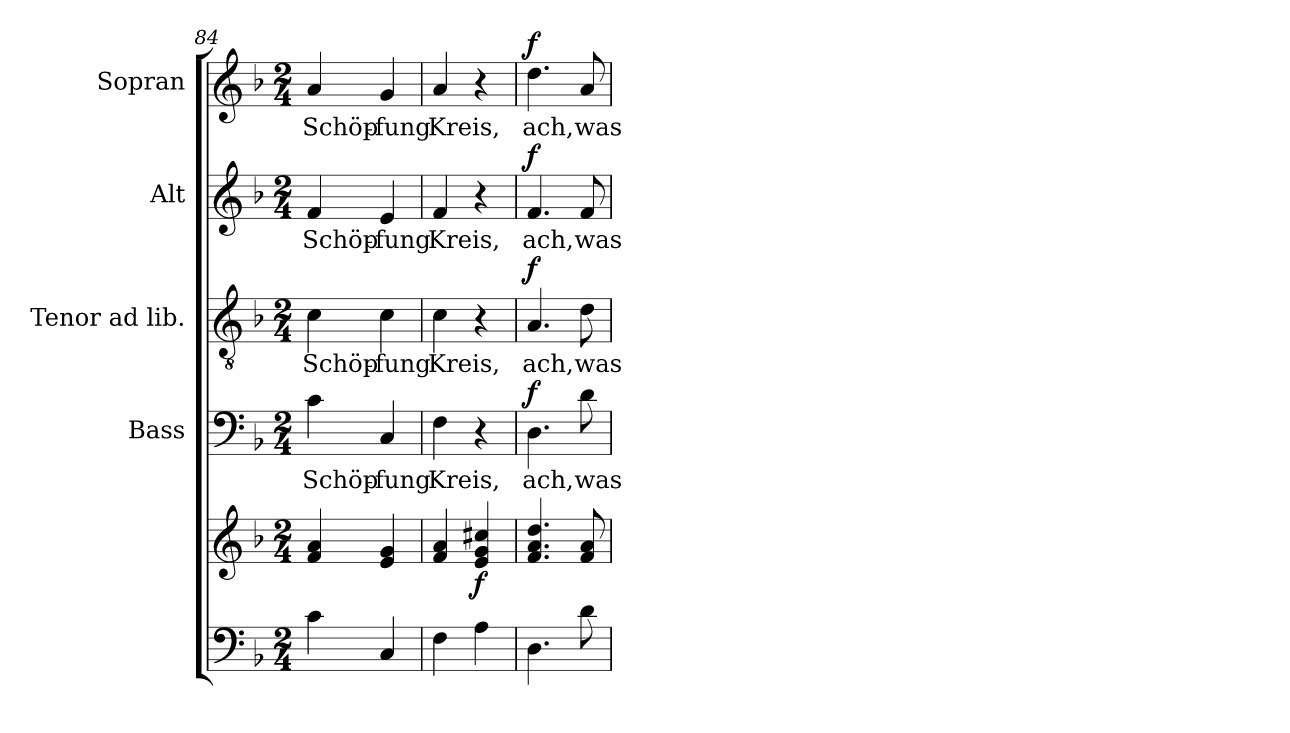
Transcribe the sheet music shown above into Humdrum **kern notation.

**kern	**kern	**dynam	**kern	**text	**dynam	**kern	**text	**dynam	**kern	**text	**dynam	**kern	**text	**dynam
*part5	*part5	*part5	*part4	*part4	*part4	*part3	*part3	*part3	*part2	*part2	*part2	*part1	*part1	*part1
*staff6	*staff5	*staff5/6	*staff4	*staff4	*staff4	*staff3	*staff3	*staff3	*staff2	*staff2	*staff2	*staff1	*staff1	*staff1
*	*	*	*I"Bass	*	*	*I"Tenor ad lib.	*	*	*I"Alt	*	*	*I"Sopran	*	*
*	*	*	*I'B.	*	*	*I'T.	*	*	*I'A.	*	*	*I'S.	*	*
*clefF4	*clefG2	*	*clefF4	*	*	*clefGv2	*	*	*clefG2	*	*	*clefG2	*	*
*k[b-]	*k[b-]	*	*k[b-]	*	*	*k[b-]	*	*	*k[b-]	*	*	*k[b-]	*	*
*F:	*F:	*	*F:	*	*	*F:	*	*	*F:	*	*	*F:	*	*
*M2/4	*M2/4	*	*M2/4	*	*	*M2/4	*	*	*M2/4	*	*	*M2/4	*	*
=84	=84	=84	=84	=84	=84	=84	=84	=84	=84	=84	=84	=84	=84	=84
!	!	!	!	!LO:LY:b	!	!	!LO:LY:b	!	!	!LO:LY:b	!	!	!LO:LY:b	!
4c\	4f/ 4a/	.	4c\	Schöp-	.	4c\	Schöp-	.	4f/	Schöp-	.	4a/	Schöp-	.
!	!	!	!	!LO:LY:b	!	!	!LO:LY:b	!	!	!LO:LY:b	!	!	!LO:LY:b	!
4C/	4e/ 4g/	.	4C/	-fung	.	4c\	-fung	.	4e/	-fung	.	4g/	-fung	.
=85	=85	=85	=85	=85	=85	=85	=85	=85	=85	=85	=85	=85	=85	=85
!	!	!	!	!LO:LY:b	!	!	!LO:LY:b	!	!	!LO:LY:b	!	!	!LO:LY:b	!
4F\	4f/ 4a/	.	4F\	Kreis,	.	4c\	Kreis,	.	4f/	Kreis,	.	4a/	Kreis,	.
!	!	!LO:DY:b	!	!	!	!	!	!	!	!	!	!	!	!
4A\	4e/ 4g/ 4cc#X/	f	4r	.	.	4r	.	.	4r	.	.	4r	.	.
=86	=86	=86	=86	=86	=86	=86	=86	=86	=86	=86	=86	=86	=86	=86
!	!	!	!	!LO:LY:b	!LO:DY:a	!	!LO:LY:b	!LO:DY:a	!	!LO:LY:b	!LO:DY:a	!	!LO:LY:b	!LO:DY:a
4.D\	4.f/ 4.a/ 4.dd/	.	4.D\	ach,	f	4.A/	ach,	f	4.f/	ach,	f	4.dd\	ach,	f
!	!	!	!	!LO:LY:b	!	!	!LO:LY:b	!	!	!LO:LY:b	!	!	!LO:LY:b	!
8d\	8f/ 8a/	.	8d\	was	.	8d\	was	.	8f/	was	.	8a/	was	.
=	=	=	=	=	=	=	=	=	=	=	=	=	=	=
*-	*-	*-	*-	*-	*-	*-	*-	*-	*-	*-	*-	*-	*-	*-
